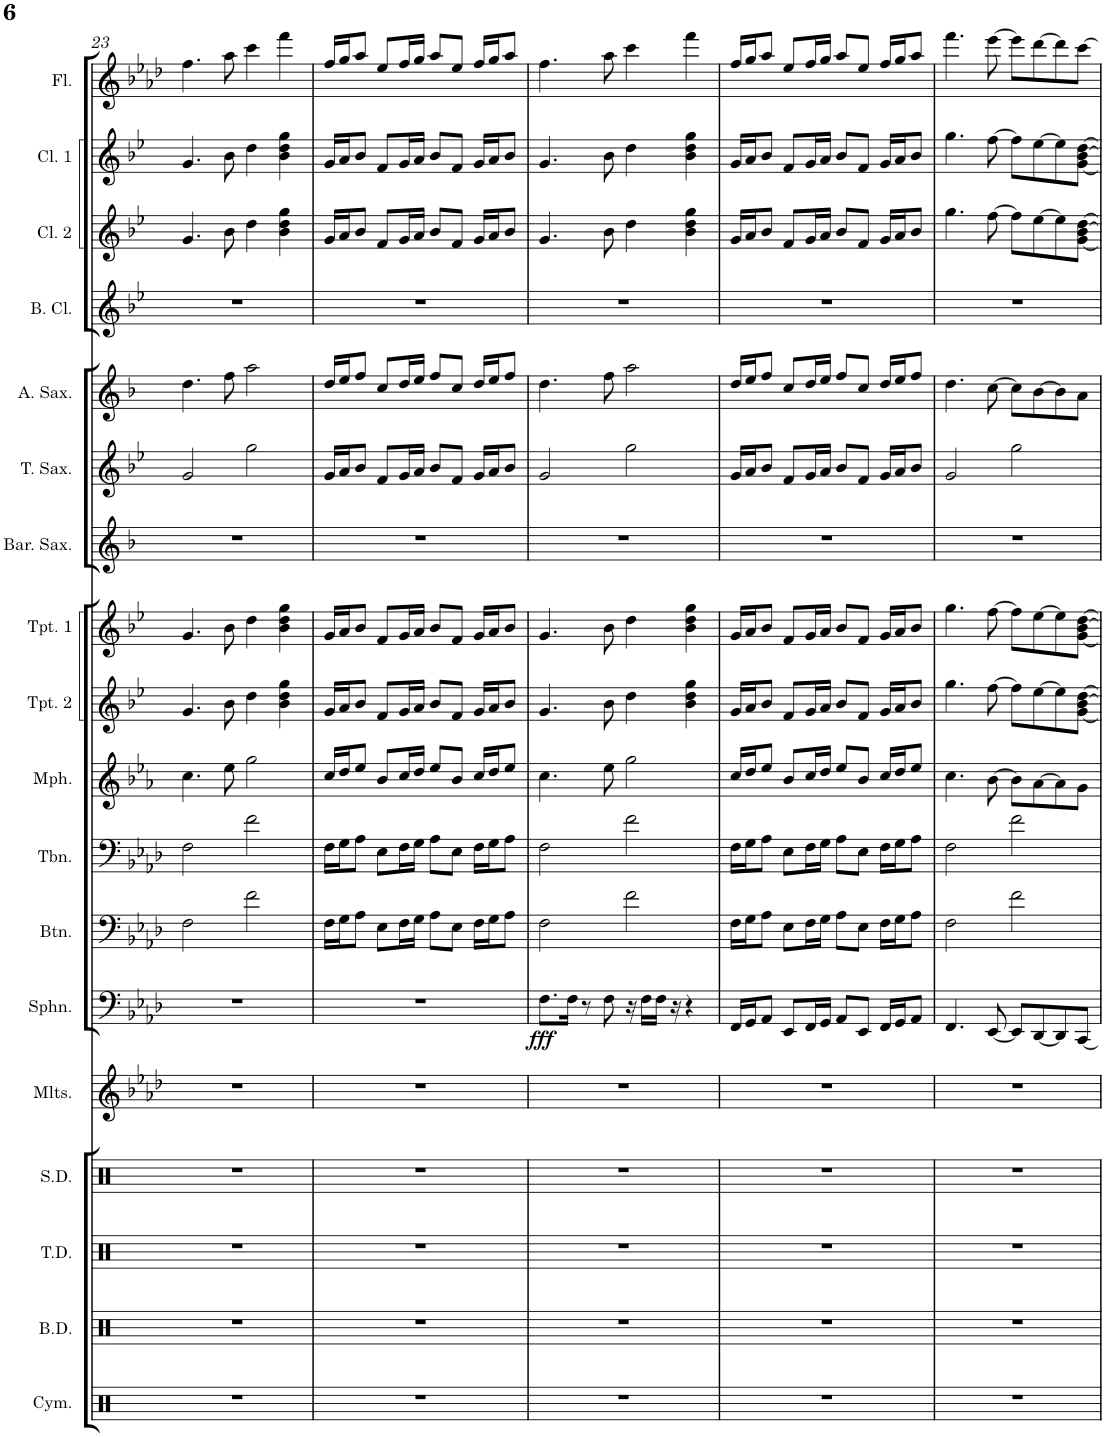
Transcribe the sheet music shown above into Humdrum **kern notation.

**kern	**kern	**kern	**kern	**kern	**kern	**dynam	**kern	**kern	**kern	**kern	**kern	**kern	**kern	**kern	**kern	**kern	**kern	**kern
*part18	*part17	*part16	*part15	*part14	*part13	*part13	*part12	*part11	*part10	*part9	*part8	*part7	*part6	*part5	*part4	*part3	*part2	*part1
*staff18	*staff17	*staff16	*staff15	*staff14	*staff13	*staff13	*staff12	*staff11	*staff10	*staff9	*staff8	*staff7	*staff6	*staff5	*staff4	*staff3	*staff2	*staff1
*I"Cymbals	*I"Bass Drums	*I"Tenor Drums	*I"Snare Drum	*I"Mallets	*I"Sousaphone	*	*I"Baritone	*I"Trombone	*I"Mellophone	*I"Trumpet 2	*I"Trumpet 1	*I"Baritone Sax	*I"Tenor Sax	*I"Alto Sax	*I"Bass Clarinet	*I"Clarinet 2	*I"Clarinet 1	*I"Flute
*I'Cym.	*I'B.D.	*I'T.D.	*I'S.D.	*I'Mlts.	*I'Sphn.	*	*I'Btn.	*I'Tbn.	*I'Mph.	*I'Tpt. 2	*I'Tpt. 1	*I'Bar. Sax.	*I'T. Sax.	*I'A. Sax.	*I'B. Cl.	*I'Cl. 2	*I'Cl. 1	*I'Fl.
!!LO:PB:g=z
*clefX	*clefX	*clefX	*clefX	*clefG2	*clefF4	*	*clefF4	*clefF4	*clefG2	*clefG2	*clefG2	*clefG2	*clefG2	*clefG2	*clefG2	*clefG2	*clefG2	*clefG2
*	*	*	*	*Trd-7c-12	*	*	*Trd4c7	*	*Trd4c7	*Trd1c2	*Trd1c2	*Trd12c21	*Trd8c14	*Trd5c9	*Trd8c14	*Trd1c2	*Trd1c2	*
*k[]	*k[]	*k[]	*k[]	*k[b-e-a-d-]	*k[b-e-a-d-]	*	*k[b-e-a-d-]	*k[b-e-a-d-]	*k[b-e-a-]	*k[b-e-]	*k[b-e-]	*k[b-]	*k[b-e-]	*k[b-]	*k[b-e-]	*k[b-e-]	*k[b-e-]	*k[b-e-a-d-]
*M4/4	*M4/4	*M4/4	*M4/4	*M4/4	*M4/4	*	*M4/4	*M4/4	*M4/4	*M4/4	*M4/4	*M4/4	*M4/4	*M4/4	*M4/4	*M4/4	*M4/4	*M4/4
=23	=23	=23	=23	=23	=23	=23	=23	=23	=23	=23	=23	=23	=23	=23	=23	=23	=23	=23
1r	1r	1r	1r	1r	1r	.	2F\	2F\	4.cc\	4.g/	4.g/	1r	2g/	4.dd\	1r	4.g/	4.g/	4.ff\
.	.	.	.	.	.	.	.	.	8ee-\	8b-\	8b-\	.	.	8ff\	.	8b-\	8b-\	8aa-\
.	.	.	.	.	.	.	2f\	2f\	2gg\	4dd\	4dd\	.	2gg\	2aa\	.	4dd\	4dd\	4ccc\
.	.	.	.	.	.	.	.	.	.	4b-\ 4dd\ 4gg\	4b-\ 4dd\ 4gg\	.	.	.	.	4b-\ 4dd\ 4gg\	4b-\ 4dd\ 4gg\	4fff\
=24	=24	=24	=24	=24	=24	=24	=24	=24	=24	=24	=24	=24	=24	=24	=24	=24	=24	=24
1r	1r	1r	1r	1r	1r	.	16F\LL	16F\LL	16cc/LL	16g/LL	16g/LL	1r	16g/LL	16dd/LL	1r	16g/LL	16g/LL	16ff/LL
.	.	.	.	.	.	.	16G\J	16G\J	16dd/J	16a/J	16a/J	.	16a/J	16ee/J	.	16a/J	16a/J	16gg/J
.	.	.	.	.	.	.	8A-\J	8A-\J	8ee-/J	8b-/J	8b-/J	.	8b-/J	8ff/J	.	8b-/J	8b-/J	8aa-/J
.	.	.	.	.	.	.	8E-\L	8E-\L	8b-/L	8f/L	8f/L	.	8f/L	8cc/L	.	8f/L	8f/L	8ee-/L
.	.	.	.	.	.	.	16F\L	16F\L	16cc/L	16g/L	16g/L	.	16g/L	16dd/L	.	16g/L	16g/L	16ff/L
.	.	.	.	.	.	.	16G\JJ	16G\JJ	16dd/JJ	16a/JJ	16a/JJ	.	16a/JJ	16ee/JJ	.	16a/JJ	16a/JJ	16gg/JJ
.	.	.	.	.	.	.	8A-\L	8A-\L	8ee-/L	8b-/L	8b-/L	.	8b-/L	8ff/L	.	8b-/L	8b-/L	8aa-/L
.	.	.	.	.	.	.	8E-\J	8E-\J	8b-/J	8f/J	8f/J	.	8f/J	8cc/J	.	8f/J	8f/J	8ee-/J
.	.	.	.	.	.	.	16F\LL	16F\LL	16cc/LL	16g/LL	16g/LL	.	16g/LL	16dd/LL	.	16g/LL	16g/LL	16ff/LL
.	.	.	.	.	.	.	16G\J	16G\J	16dd/J	16a/J	16a/J	.	16a/J	16ee/J	.	16a/J	16a/J	16gg/J
.	.	.	.	.	.	.	8A-\J	8A-\J	8ee-/J	8b-/J	8b-/J	.	8b-/J	8ff/J	.	8b-/J	8b-/J	8aa-/J
=25	=25	=25	=25	=25	=25	=25	=25	=25	=25	=25	=25	=25	=25	=25	=25	=25	=25	=25
!	!	!	!	!	!	!LO:DY:b	!	!	!	!	!	!	!	!	!	!	!	!
1r	1r	1r	1r	1r	8.F\L	fff	2F\	2F\	4.cc\	4.g/	4.g/	1r	2g/	4.dd\	1r	4.g/	4.g/	4.ff\
.	.	.	.	.	16F\Jk	.	.	.	.	.	.	.	.	.	.	.	.	.
.	.	.	.	.	8r	.	.	.	.	.	.	.	.	.	.	.	.	.
.	.	.	.	.	8F\	.	.	.	8ee-\	8b-\	8b-\	.	.	8ff\	.	8b-\	8b-\	8aa-\
.	.	.	.	.	16r	.	2f\	2f\	2gg\	4dd\	4dd\	.	2gg\	2aa\	.	4dd\	4dd\	4ccc\
.	.	.	.	.	16F\LL	.	.	.	.	.	.	.	.	.	.	.	.	.
.	.	.	.	.	16F\JJ	.	.	.	.	.	.	.	.	.	.	.	.	.
.	.	.	.	.	16r	.	.	.	.	.	.	.	.	.	.	.	.	.
.	.	.	.	.	4r	.	.	.	.	4b-\ 4dd\ 4gg\	4b-\ 4dd\ 4gg\	.	.	.	.	4b-\ 4dd\ 4gg\	4b-\ 4dd\ 4gg\	4fff\
=26	=26	=26	=26	=26	=26	=26	=26	=26	=26	=26	=26	=26	=26	=26	=26	=26	=26	=26
1r	1r	1r	1r	1r	16FF/LL	.	16F\LL	16F\LL	16cc/LL	16g/LL	16g/LL	1r	16g/LL	16dd/LL	1r	16g/LL	16g/LL	16ff/LL
.	.	.	.	.	16GG/J	.	16G\J	16G\J	16dd/J	16a/J	16a/J	.	16a/J	16ee/J	.	16a/J	16a/J	16gg/J
.	.	.	.	.	8AA-/J	.	8A-\J	8A-\J	8ee-/J	8b-/J	8b-/J	.	8b-/J	8ff/J	.	8b-/J	8b-/J	8aa-/J
.	.	.	.	.	8EE-/L	.	8E-\L	8E-\L	8b-/L	8f/L	8f/L	.	8f/L	8cc/L	.	8f/L	8f/L	8ee-/L
.	.	.	.	.	16FF/L	.	16F\L	16F\L	16cc/L	16g/L	16g/L	.	16g/L	16dd/L	.	16g/L	16g/L	16ff/L
.	.	.	.	.	16GG/JJ	.	16G\JJ	16G\JJ	16dd/JJ	16a/JJ	16a/JJ	.	16a/JJ	16ee/JJ	.	16a/JJ	16a/JJ	16gg/JJ
.	.	.	.	.	8AA-/L	.	8A-\L	8A-\L	8ee-/L	8b-/L	8b-/L	.	8b-/L	8ff/L	.	8b-/L	8b-/L	8aa-/L
.	.	.	.	.	8EE-/J	.	8E-\J	8E-\J	8b-/J	8f/J	8f/J	.	8f/J	8cc/J	.	8f/J	8f/J	8ee-/J
.	.	.	.	.	16FF/LL	.	16F\LL	16F\LL	16cc/LL	16g/LL	16g/LL	.	16g/LL	16dd/LL	.	16g/LL	16g/LL	16ff/LL
.	.	.	.	.	16GG/J	.	16G\J	16G\J	16dd/J	16a/J	16a/J	.	16a/J	16ee/J	.	16a/J	16a/J	16gg/J
.	.	.	.	.	8AA-/J	.	8A-\J	8A-\J	8ee-/J	8b-/J	8b-/J	.	8b-/J	8ff/J	.	8b-/J	8b-/J	8aa-/J
=27	=27	=27	=27	=27	=27	=27	=27	=27	=27	=27	=27	=27	=27	=27	=27	=27	=27	=27
1r	1r	1r	1r	1r	4.FF/	.	2F\	2F\	4.cc\	4.gg\	4.gg\	1r	2g/	4.dd\	1r	4.gg\	4.gg\	4.fff\
.	.	.	.	.	[8EE-/	.	.	.	[>8b-\	[>8ff\	[>8ff\	.	.	[>8cc\	.	[>8ff\	[>8ff\	[>8eee-\
.	.	.	.	.	8EE-/L]	.	2f\	2f\	8b-\L]	8ff\L]	8ff\L]	.	2gg\	8cc\L]	.	8ff\L]	8ff\L]	8eee-\L]
.	.	.	.	.	[8DD-/	.	.	.	[>8a-\	[>8ee-\	[>8ee-\	.	.	[>8b-\	.	[>8ee-\	[>8ee-\	[>8ddd-\
.	.	.	.	.	8DD-/]	.	.	.	8a-\]	8ee-\]	8ee-\]	.	.	8b-\]	.	8ee-\]	8ee-\]	8ddd-\]
.	.	.	.	.	[8CC/J	.	.	.	8g\J	[8g\ [8b-\ [8dd\J	[8g\ [8b-\ [8dd\J	.	.	8a\J	.	[8g\ [8b-\ [8dd\J	[8g\ [8b-\ [8dd\J	[8ccc\J
=	=	=	=	=	=	=	=	=	=	=	=	=	=	=	=	=	=	=
*-	*-	*-	*-	*-	*-	*-	*-	*-	*-	*-	*-	*-	*-	*-	*-	*-	*-	*-
